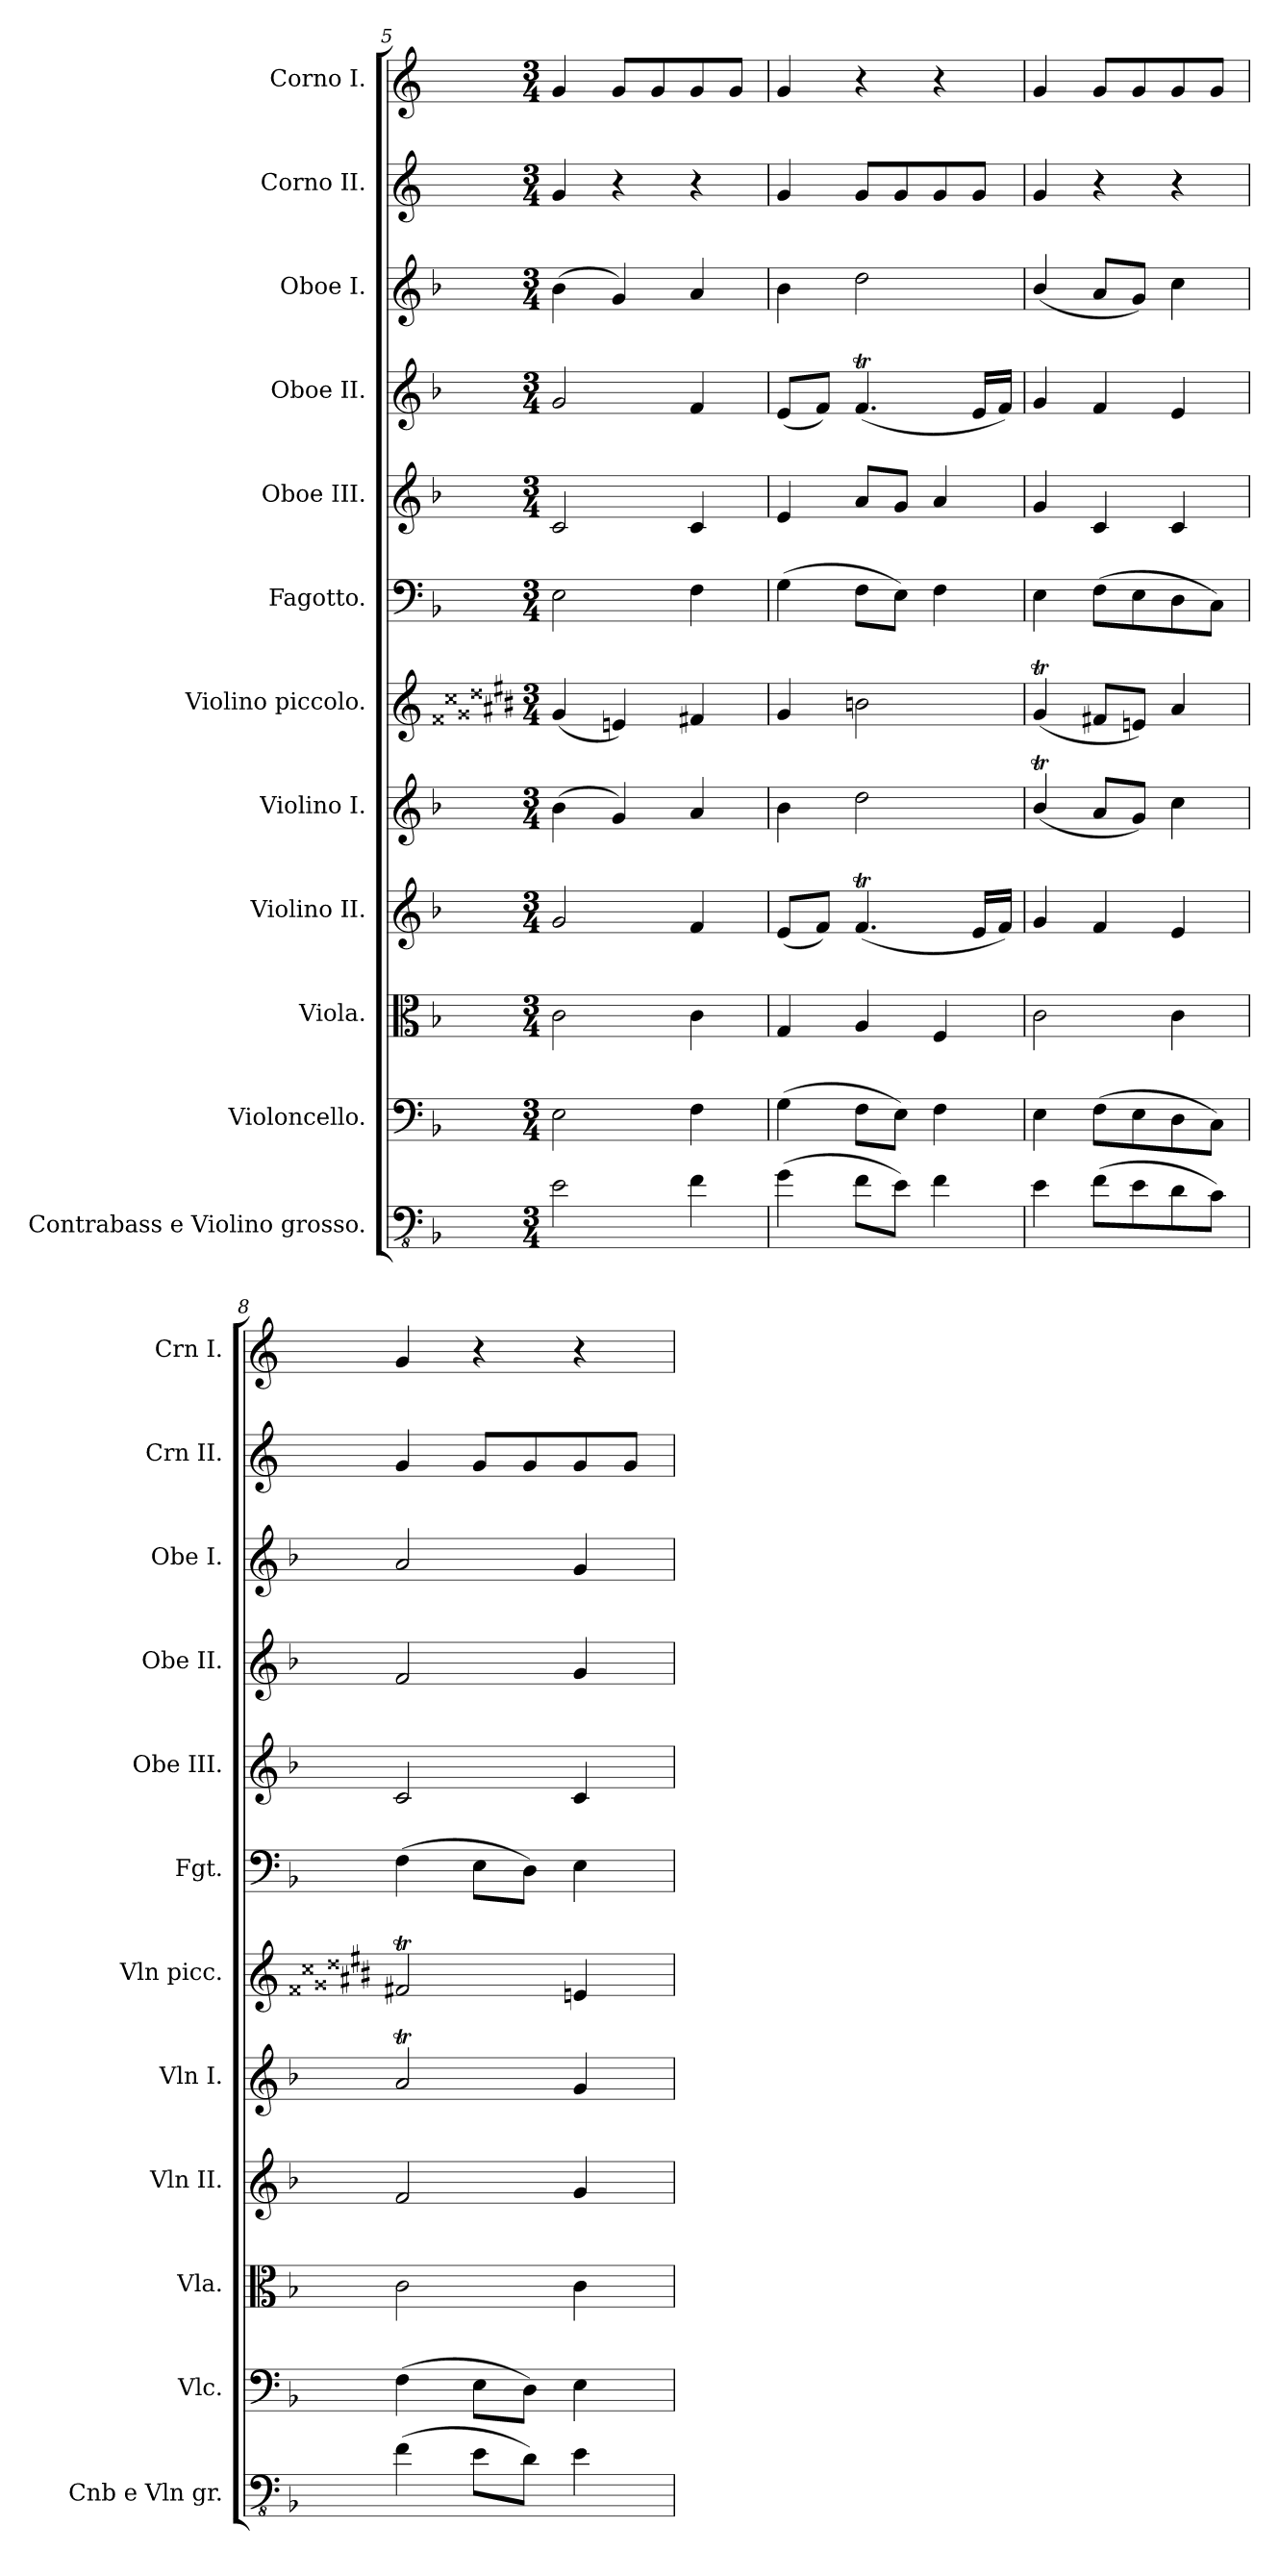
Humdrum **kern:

**kern	**kern	**kern	**kern	**kern	**kern	**kern	**kern	**kern	**kern	**kern	**kern
*part12	*part11	*part10	*part9	*part8	*part7	*part6	*part5	*part4	*part3	*part2	*part1
*staff12	*staff11	*staff10	*staff9	*staff8	*staff7	*staff6	*staff5	*staff4	*staff3	*staff2	*staff1
*I"Contrabass e Violino grosso.	*I"Violoncello.	*I"Viola.	*I"Violino II.	*I"Violino I.	*I"Violino piccolo.	*I"Fagotto.	*I"Oboe III.	*I"Oboe II.	*I"Oboe I.	*I"Corno II.	*I"Corno I.
*I'Cnb e Vln gr.	*I'Vlc.	*I'Vla.	*I'Vln II.	*I'Vln I.	*I'Vln picc.	*I'Fgt.	*I'Obe III.	*I'Obe II.	*I'Obe I.	*I'Crn II.	*I'Crn I.
*clefFv4	*clefF4	*clefC3	*clefG2	*clefG2	*clefG2	*clefF4	*clefG2	*clefG2	*clefG2	*clefG2	*clefG2
*ITrd7c12	*	*	*	*	*ITrd-1c-3	*	*	*	*	*ITrd4c7	*ITrd4c7
*k[b-]	*k[b-]	*k[b-]	*k[b-]	*k[b-]	*k[f##c##g##d##a#e#b#]	*k[b-]	*k[b-]	*k[b-]	*k[b-]	*k[b-]	*k[b-]
*M3/4	*M3/4	*M3/4	*M3/4	*M3/4	*M3/4	*M3/4	*M3/4	*M3/4	*M3/4	*M3/4	*M3/4
=5	=5	=5	=5	=5	=5	=5	=5	=5	=5	=5	=5
2EE\	2E\	2c\	2g/	(>4b-\	(<4a#/	2E\	2c/	2g/	(>4b-\	4c/	4c/
.	.	.	.	4g/)	4f##/)	.	.	.	4g/)	4r	8c/L
.	.	.	.	.	.	.	.	.	.	.	8c/
4FF\	4F\	4c\	4f/	4a/	4g##/	4F\	4c/	4f/	4a/	4r	8c/
.	.	.	.	.	.	.	.	.	.	.	8c/J
=6	=6	=6	=6	=6	=6	=6	=6	=6	=6	=6	=6
(>4GG\	(>4G\	4G/	(<8e/L	4b-\	4a#/	(>4G\	4e/	(<8e/L	4b-\	4c/	4c/
.	.	.	8f/J)	.	.	.	.	8f/J)	.	.	.
8FF\L	8F\L	4A/	(<4.fT/	2dd\	2cc##\	8F\L	8a/L	(<4.fT/	2dd\	8c/L	4r
8EE\J)	8E\J)	.	.	.	.	8E\J)	8g/J	.	.	8c/	.
4FF\	4F\	4F/	.	.	.	4F\	4a/	.	.	8c/	4r
.	.	.	16e/LL	.	.	.	.	16e/LL	.	8c/J	.
.	.	.	16f/JJ)	.	.	.	.	16f/JJ)	.	.	.
!!LO:PB:g=z
=7	=7	=7	=7	=7	=7	=7	=7	=7	=7	=7	=7
4EE\	4E\	2c\	4g/	(<4b-T/	(<4a#T/	4E\	4g/	4g/	(<4b-/	4c/	4c/
(>8FF\L	(>8F\L	.	4f/	8a/L	8g##/L	(>8F\L	4c/	4f/	8a/L	4r	8c/L
8EE\	8E\	.	.	8g/J)	8f##/J)	8E\	.	.	8g/J)	.	8c/
8DD\	8D\	4c\	4e/	4cc\	4b#/	8D\	4c/	4e/	4cc\	4r	8c/
8CC\J)	8C\J)	.	.	.	.	8C\J)	.	.	.	.	8c/J
=8	=8	=8	=8	=8	=8	=8	=8	=8	=8	=8	=8
(>4FF\	(>4F\	2c\	2f/	2at/	2g##t/	(>4F\	2c/	2f/	2a/	4c/	4c/
8EE\L	8E\L	.	.	.	.	8E\L	.	.	.	8c/L	4r
8DD\J)	8D\J)	.	.	.	.	8D\J)	.	.	.	8c/	.
4EE\	4E\	4c\	4g/	4g/	4f##/	4E\	4c/	4g/	4g/	8c/	4r
.	.	.	.	.	.	.	.	.	.	8c/J	.
=	=	=	=	=	=	=	=	=	=	=	=
*-	*-	*-	*-	*-	*-	*-	*-	*-	*-	*-	*-
